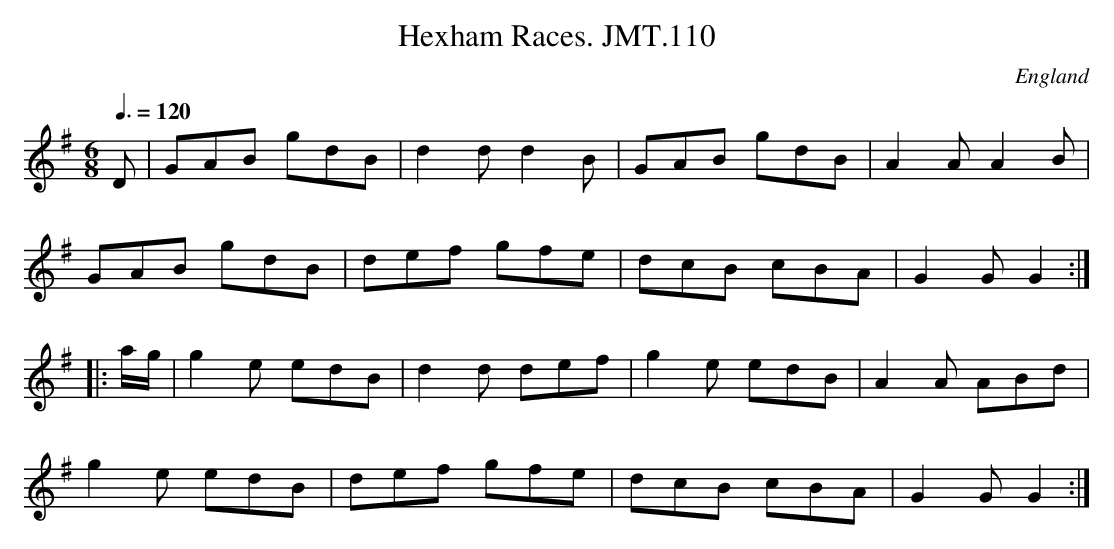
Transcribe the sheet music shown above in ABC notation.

X:1
T:Hexham Races. JMT.110
L:1/8
M:6/8
O:England
Q:3/8=120
K:G
D|GAB gdB|d2dd2B|GAB gdB|A2AA2B|!
GAB gdB|def gfe|dcB cBA|G2GG2:|!
|:a/g/|g2e edB|d2d def|g2e edB|A2A ABd|!
g2e edB|def gfe|dcB cBA|G2GG2:|
